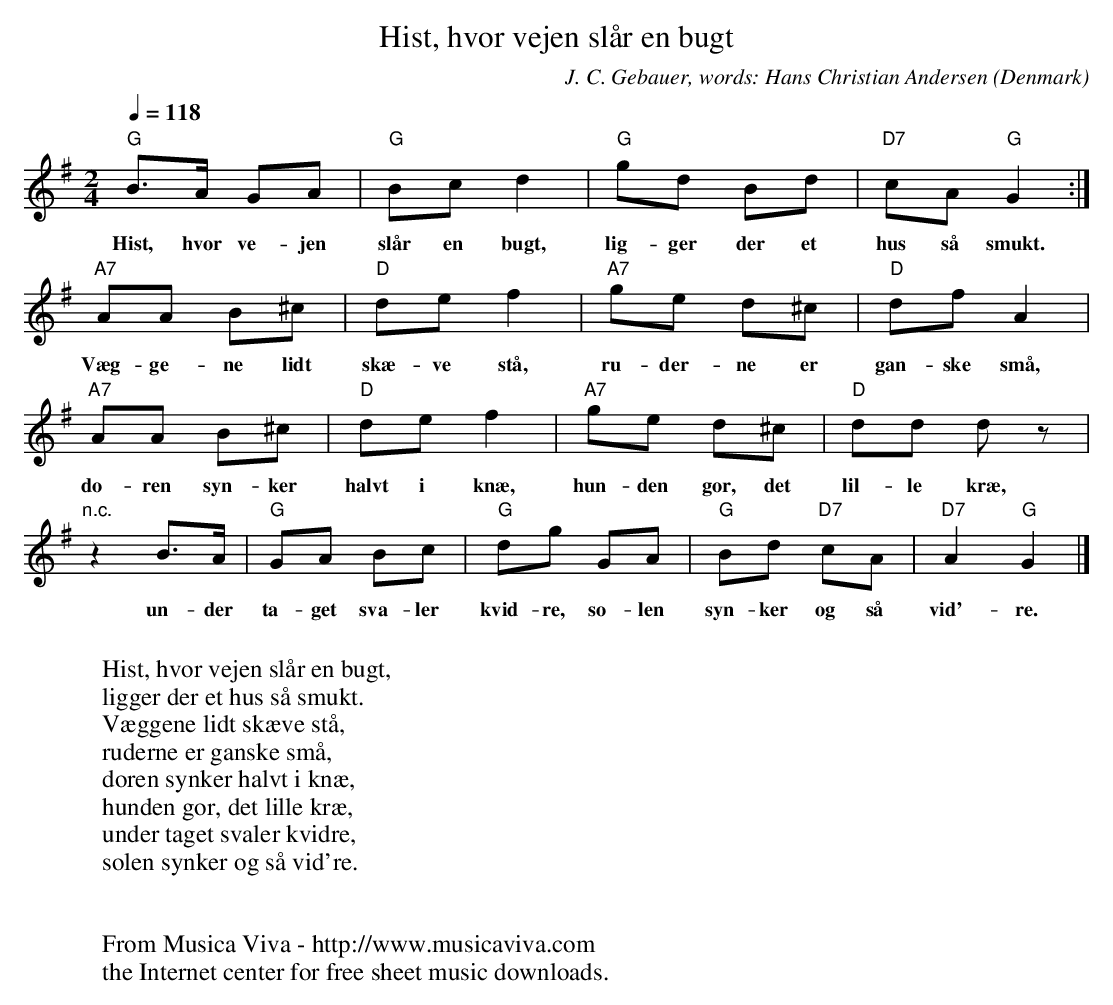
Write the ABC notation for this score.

X:1
T:Hist, hvor vejen sl\aar en bugt
C:J. C. Gebauer, words: Hans Christian Andersen
O:Denmark
M:2/4
L:1/8
Q:1/4=118
K:G
"G"B>A GA|"G"Bcd2|"G"gd Bd|"D7"cA"G"G2:|
w:Hist, hvor ve-jen sl\aar en bugt, lig-ger der et hus s\aa smukt.
"A7"AA B^c|"D"def2|"A7"ge d^c|"D"dfA2|
w:V\aeg-ge-ne lidt sk\ae-ve st\aa, ru-der-ne er gan-ske sm\aa,
"A7"AA B^c|"D"def2|"A7"ge d^c|"D"dd dz|
w:d\o-ren syn-ker halvt i kn\ae, hun-den g\or, det lil-le kr\ae,
"n.c."z2B>A|"G"GA Bc|"G"dg GA|"G"Bd "D7"cA|"D7"A2"G"G2|]
w:un-der ta-get sva-ler kvid-re, so-len syn-ker og s\aa vid'-re.
W:
W:Hist, hvor vejen sl\aar en bugt,
W:ligger der et hus s\aa smukt.
W:V\aeggene lidt sk\aeve st\aa,
W:ruderne er ganske sm\aa,
W:d\oren synker halvt i kn\ae,
W:hunden g\or, det lille kr\ae,
W:under taget svaler kvidre,
W:solen synker og s\aa vid're.
W:
W:
W:  From Musica Viva - http://www.musicaviva.com
W:  the Internet center for free sheet music downloads.
